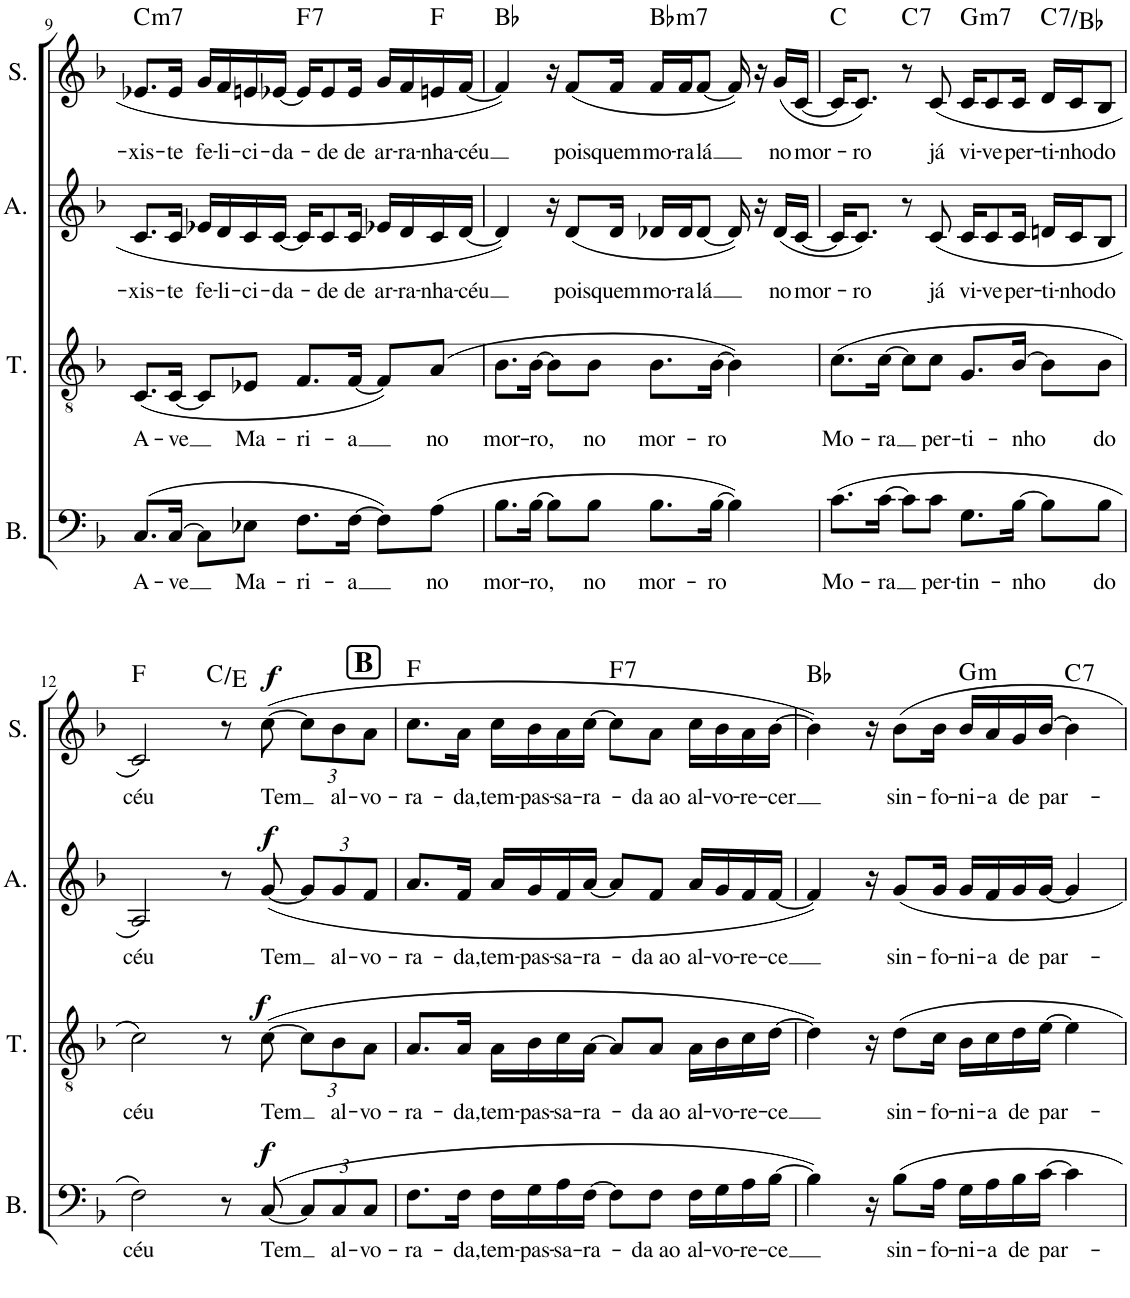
**kern	**text	**dynam	**kern	**text	**dynam	**kern	**text	**dynam	**kern	**text	**dynam	**harte
*part4	*part4	*part4	*part3	*part3	*part3	*part2	*part2	*part2	*part1	*part1	*part1	*part1
*staff4	*staff4	*staff4	*staff3	*staff3	*staff3	*staff2	*staff2	*staff2	*staff1	*staff1	*staff1	*
*I"Bass	*	*	*I"Tenor	*	*	*I"Alto	*	*	*I"Soprano	*	*	*
*I'B.	*	*	*I'T.	*	*	*I'A.	*	*	*I'S.	*	*	*
!!LO:PB:g=z
*clefF4	*	*	*clefGv2	*	*	*clefG2	*	*	*clefG2	*	*	*
*k[b-]	*	*	*k[b-]	*	*	*k[b-]	*	*	*k[b-]	*	*	*
*M4/4	*	*	*M4/4	*	*	*M4/4	*	*	*M4/4	*	*	*
=9	=9	=9	=9	=9	=9	=9	=9	=9	=9	=9	=9	=9
!	!LO:LY:b	!	!	!LO:LY:b	!	!	!LO:LY:b	!	!	!LO:LY:b	!	!LO:H:kt=m7
(8.C/L	A-	.	(8.C/L	A-	.	8.c/L	-xis-	.	8.e-X/L	-xis-	.	C:min7
!	!LO:LY:b	!	!	!LO:LY:b	!	!	!LO:LY:b	!	!	!LO:LY:b	!	!
[16C/Jk	-ve	.	[16C/Jk	-ve	.	16c/Jk	-te	.	16e-/Jk	-te	.	.
!	!	!	!	!	!	!	!LO:LY:b	!	!	!LO:LY:b	!	!
8C\L]	.	.	8C/L]	.	.	16e-X/LL	fe-	.	16g/LL	fe-	.	.
!	!	!	!	!	!	!	!LO:LY:b	!	!	!LO:LY:b	!	!
.	.	.	.	.	.	16d/	-li-	.	16f/	-li-	.	.
!	!LO:LY:b	!	!	!LO:LY:b	!	!	!LO:LY:b	!	!	!LO:LY:b	!	!
8E-X\J	Ma-	.	8E-X/J	Ma-	.	16c/	-ci-	.	16en/	-ci-	.	.
!	!	!	!	!	!	!	!LO:LY:b	!	!	!LO:LY:b	!	!
.	.	.	.	.	.	[16c/JJ	-da-	.	[16e-X/JJ	-da-	.	.
!	!LO:LY:b	!	!	!LO:LY:b	!	!	!	!	!	!	!	!LO:H:kt=7
8.F\L	-ri-	.	8.F/L	-ri-	.	16c/KL]	.	.	16e-/KL]	.	.	F:7
!	!	!	!	!	!	!	!LO:LY:b	!	!	!LO:LY:b	!	!
.	.	.	.	.	.	8c/	-de	.	8e-/	-de	.	.
!	!LO:LY:b	!	!	!LO:LY:b	!	!	!LO:LY:b	!	!	!LO:LY:b	!	!
[16F\Jk	-a	.	[16F/Jk	-a	.	16c/Jk	de	.	16e-/Jk	de	.	.
!	!	!	!	!	!	!	!LO:LY:b	!	!	!LO:LY:b	!	!
8F\L])	.	.	8F/L])	.	.	16e-X/LL	ar-	.	16g/LL	ar-	.	.
!	!	!	!	!	!	!	!LO:LY:b	!	!	!LO:LY:b	!	!
.	.	.	.	.	.	16d/	-ra-	.	16f/	-ra-	.	.
!	!LO:LY:b	!	!	!LO:LY:b	!	!	!LO:LY:b	!	!	!LO:LY:b	!	!
(8A\J	no	.	(8A/J	no	.	16c/	-nha-	.	16en/	-nha-	.	F:maj
!	!	!	!	!	!	!	!LO:LY:b	!	!	!LO:LY:b	!	!
.	.	.	.	.	.	[16d/JJ	-céu	.	[16f/JJ	-céu	.	.
=10	=10	=10	=10	=10	=10	=10	=10	=10	=10	=10	=10	=10
!	!LO:LY:b	!	!	!LO:LY:b	!	!	!	!	!	!	!	!
8.B-\L	mor-	.	8.B-\L	mor-	.	4d/]	.	.	4f/]	.	.	Bb:maj
!	!LO:LY:b	!	!	!LO:LY:b	!	!	!	!	!	!	!	!
[16B-\Jk	-ro,	.	[16B-\Jk	-ro,	.	.	.	.	.	.	.	.
8B-\L]	.	.	8B-\L]	.	.	16r	.	.	16r	.	.	.
!	!	!	!	!	!	!	!LO:LY:b	!	!	!LO:LY:b	!	!
.	.	.	.	.	.	(8d/L	pois	.	(8f/L	pois	.	.
!	!LO:LY:b	!	!	!LO:LY:b	!	!	!	!	!	!	!	!
8B-\J	no	.	8B-\J	no	.	.	.	.	.	.	.	.
!	!	!	!	!	!	!	!LO:LY:b	!	!	!LO:LY:b	!	!
.	.	.	.	.	.	16d/Jk	quem	.	16f/Jk	quem	.	.
!	!LO:LY:b	!	!	!LO:LY:b	!	!	!LO:LY:b	!	!	!LO:LY:b	!	!LO:H:kt=m7
8.B-\L	mor-	.	8.B-\L	mor-	.	16d-X/LL	mo-	.	16f/LL	mo-	.	Bb:min7
!	!	!	!	!	!	!	!LO:LY:b	!	!	!LO:LY:b	!	!
.	.	.	.	.	.	16d-/J	-ra	.	16f/J	-ra	.	.
!	!	!	!	!	!	!	!LO:LY:b	!	!	!LO:LY:b	!	!
.	.	.	.	.	.	[8d-/J	lá	.	[8f/J	lá	.	.
!	!LO:LY:b	!	!	!LO:LY:b	!	!	!	!	!	!	!	!
[16B-\Jk	-ro	.	[16B-\Jk	-ro	.	.	.	.	.	.	.	.
4B-\])	.	.	4B-\])	.	.	16d-/])	.	.	16f/])	.	.	.
.	.	.	.	.	.	16r	.	.	16r	.	.	.
!	!	!	!	!	!	!	!LO:LY:b	!	!	!LO:LY:b	!	!
.	.	.	.	.	.	(16d-/LL	no	.	(16g/LL	no	.	.
!	!	!	!	!	!	!	!LO:LY:b	!	!	!LO:LY:b	!	!
.	.	.	.	.	.	[16c/JJ	mor-	.	[16c/JJ	mor-	.	.
=11	=11	=11	=11	=11	=11	=11	=11	=11	=11	=11	=11	=11
!	!LO:LY:b	!	!	!LO:LY:b	!	!	!	!	!	!	!	!
(8.c\L	Mo-	.	(8.c\L	Mo-	.	16c/KL]	.	.	16c/KL]	.	.	C:maj
!	!	!	!	!	!	!	!LO:LY:b	!	!	!LO:LY:b	!	!
.	.	.	.	.	.	8.c/J)	-ro	.	8.c/J)	-ro	.	.
!	!LO:LY:b	!	!	!LO:LY:b	!	!	!	!	!	!	!	!
[16c\Jk	-ra	.	[16c\Jk	-ra	.	.	.	.	.	.	.	.
!	!	!	!	!	!	!	!	!	!	!	!	!LO:H:kt=7
8c\L]	.	.	8c\L]	.	.	8r	.	.	8r	.	.	C:7
!	!LO:LY:b	!	!	!LO:LY:b	!	!	!LO:LY:b	!	!	!LO:LY:b	!	!
8c\J	per-	.	8c\J	per-	.	(8c/	já	.	(8c/	já	.	.
!	!LO:LY:b	!	!	!LO:LY:b	!	!	!LO:LY:b	!	!	!LO:LY:b	!	!LO:H:kt=m7
8.G\L	-tin-	.	8.G/L	-ti-	.	16c/KL	vi-	.	16c/KL	vi-	.	G:min7
!	!	!	!	!	!	!	!LO:LY:b	!	!	!LO:LY:b	!	!
.	.	.	.	.	.	8c/	-ve	.	8c/	-ve	.	.
!	!LO:LY:b	!	!	!LO:LY:b	!	!	!LO:LY:b	!	!	!LO:LY:b	!	!
[16B-\Jk	-nho	.	[16B-/Jk	-nho	.	16c/Jk	per-	.	16c/Jk	per-	.	.
!	!	!	!	!	!	!	!LO:LY:b	!	!	!LO:LY:b	!	!LO:H:kt=7
8B-\L]	.	.	8B-\L]	.	.	16dn/LL	-ti-	.	16d/LL	-ti-	.	C:7/b7
!	!	!	!	!	!	!	!LO:LY:b	!	!	!LO:LY:b	!	!
.	.	.	.	.	.	16c/J	-nho	.	16c/J	-nho	.	.
!	!LO:LY:b	!	!	!LO:LY:b	!	!	!LO:LY:b	!	!	!LO:LY:b	!	!
8B-\J	do	.	8B-\J	do	.	8B-/J	do	.	8B-/J	do	.	.
!!LO:LB:g=z
!!LO:REH:place=s1:a:B:cj:fs=14:t=B:qo=3.6666666666666665
=12	=12	=12	=12	=12	=12	=12	=12	=12	=12	=12	=12	=12
!	!LO:LY:b	!	!	!LO:LY:b	!	!	!LO:LY:b	!	!	!LO:LY:b	!	!
2F\)	céu	.	2c\)	céu	.	2A/)	céu	.	2c/)	céu	.	F:maj
8r	.	.	8r	.	.	8r	.	.	8r	.	.	C:maj/3
!	!LO:LY:b	!LO:DY:a	!	!LO:LY:b	!LO:DY:a	!	!LO:LY:b	!LO:DY:a	!	!LO:LY:b	!LO:DY:a	!
([8C/	Tem	f	([8c\	Tem	f	([8g/	Tem	f	([8cc\	Tem	f	.
*Xbrackettup	*	*	*Xbrackettup	*	*	*Xbrackettup	*	*	*Xbrackettup	*	*	*
12C/L]	.	.	12c\L]	.	.	12g/L]	.	.	12cc\L]	.	.	.
!	!LO:LY:b	!	!	!LO:LY:b	!	!	!LO:LY:b	!	!	!LO:LY:b	!	!
12C/	al-	.	12B-\	al-	.	12g/	al-	.	12b-\	al-	.	.
!	!LO:LY:b	!	!	!LO:LY:b	!	!	!LO:LY:b	!	!	!LO:LY:b	!	!
12C/J	-vo-	.	12A\J	-vo-	.	12f/J	-vo-	.	12a\J	-vo-	.	.
=13	=13	=13	=13	=13	=13	=13	=13	=13	=13	=13	=13	=13
!	!LO:LY:b	!	!	!LO:LY:b	!	!	!LO:LY:b	!	!	!LO:LY:b	!	!
8.F\L	-ra-	.	8.A/L	-ra-	.	8.a/L	-ra-	.	8.cc\L	-ra-	.	F:maj
!	!LO:LY:b	!	!	!LO:LY:b	!	!	!LO:LY:b	!	!	!LO:LY:b	!	!
16F\Jk	-da,	.	16A/Jk	-da,	.	16f/Jk	-da,	.	16a\Jk	-da,	.	.
!	!LO:LY:b	!	!	!LO:LY:b	!	!	!LO:LY:b	!	!	!LO:LY:b	!	!
16F\LL	tem-	.	16A\LL	tem-	.	16a/LL	tem-	.	16cc\LL	tem-	.	.
!	!LO:LY:b	!	!	!LO:LY:b	!	!	!LO:LY:b	!	!	!LO:LY:b	!	!
16G\	-pas-	.	16B-\	-pas-	.	16g/	-pas-	.	16b-\	-pas-	.	.
!	!LO:LY:b	!	!	!LO:LY:b	!	!	!LO:LY:b	!	!	!LO:LY:b	!	!
16A\	-sa-	.	16c\	-sa-	.	16f/	-sa-	.	16a\	-sa-	.	.
!	!LO:LY:b	!	!	!LO:LY:b	!	!	!LO:LY:b	!	!	!LO:LY:b	!	!
[16F\JJ	-ra-	.	[16A\JJ	-ra-	.	[16a/JJ	-ra-	.	[16cc\JJ	-ra-	.	.
!	!	!	!	!	!	!	!	!	!	!	!	!LO:H:kt=7
8F\L]	.	.	8A/L]	.	.	8a/L]	.	.	8cc\L]	.	.	F:7
!	!LO:LY:b	!	!	!LO:LY:b	!	!	!LO:LY:b	!	!	!LO:LY:b	!	!
8F\J	-da ao	.	8A/J	-da ao	.	8f/J	-da ao	.	8a\J	-da ao	.	.
!	!LO:LY:b	!	!	!LO:LY:b	!	!	!LO:LY:b	!	!	!LO:LY:b	!	!
16F\LL	al-	.	16A\LL	al-	.	16a/LL	al-	.	16cc\LL	al-	.	.
!	!LO:LY:b	!	!	!LO:LY:b	!	!	!LO:LY:b	!	!	!LO:LY:b	!	!
16G\	-vo-	.	16B-\	-vo-	.	16g/	-vo-	.	16b-\	-vo-	.	.
!	!LO:LY:b	!	!	!LO:LY:b	!	!	!LO:LY:b	!	!	!LO:LY:b	!	!
16A\	-re-	.	16c\	-re-	.	16f/	-re-	.	16a\	-re-	.	.
!	!LO:LY:b	!	!	!LO:LY:b	!	!	!LO:LY:b	!	!	!LO:LY:b	!	!
[16B-\JJ	-ce	.	[16d\JJ	-ce	.	[16f/JJ	-ce	.	[16b-\JJ	-cer	.	.
=14	=14	=14	=14	=14	=14	=14	=14	=14	=14	=14	=14	=14
4B-\])	.	.	4d\])	.	.	4f/])	.	.	4b-\])	.	.	Bb:maj
16r	.	.	16r	.	.	16r	.	.	16r	.	.	.
!	!LO:LY:b	!	!	!LO:LY:b	!	!	!LO:LY:b	!	!	!LO:LY:b	!	!
8B-\L	sin-	.	8d\L	sin-	.	8g/L	sin-	.	8b-\L	sin-	.	.
!	!LO:LY:b	!	!	!LO:LY:b	!	!	!LO:LY:b	!	!	!LO:LY:b	!	!
16A\Jk	-fo-	.	16c\Jk	-fo-	.	16g/Jk	-fo-	.	16b-\Jk	-fo-	.	.
!	!LO:LY:b	!	!	!LO:LY:b	!	!	!LO:LY:b	!	!	!LO:LY:b	!	!LO:H:kt=m
16G\LL	-ni-	.	16B-\LL	-ni-	.	16g/LL	-ni-	.	16b-/LL	-ni-	.	G:min
!	!LO:LY:b	!	!	!LO:LY:b	!	!	!LO:LY:b	!	!	!LO:LY:b	!	!
16A\	-a	.	16c\	-a	.	16f/	-a	.	16a/	-a	.	.
!	!LO:LY:b	!	!	!LO:LY:b	!	!	!LO:LY:b	!	!	!LO:LY:b	!	!
16B-\	de	.	16d\	de	.	16g/	de	.	16g/	de	.	.
!	!LO:LY:b	!	!	!LO:LY:b	!	!	!LO:LY:b	!	!	!LO:LY:b	!	!
[16c\JJ	par-	.	[16e\JJ	par-	.	[16g/JJ	par-	.	[16b-/JJ	par-	.	.
!	!	!	!	!	!	!	!	!	!	!	!	!LO:H:kt=7
4c\]	.	.	4e\]	.	.	4g/]	.	.	4b-\]	.	.	C:7
=	=	=	=	=	=	=	=	=	=	=	=	=
*-	*-	*-	*-	*-	*-	*-	*-	*-	*-	*-	*-	*-
